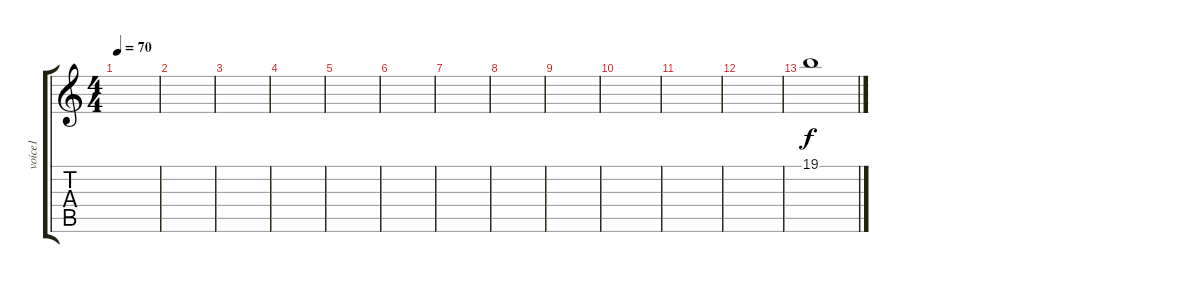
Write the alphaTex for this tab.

\track ("voice1" "voice1") {instrument pad8sweep}
\staff {score tabs}
\tuning (E4 B3 G3 D3 A2 E2) {hide}
\ts (4 4)
\tempo 70
\clef g2
\ks c
|
|
|
|
|
|
|
|
|
|
|
|
19.1.1
